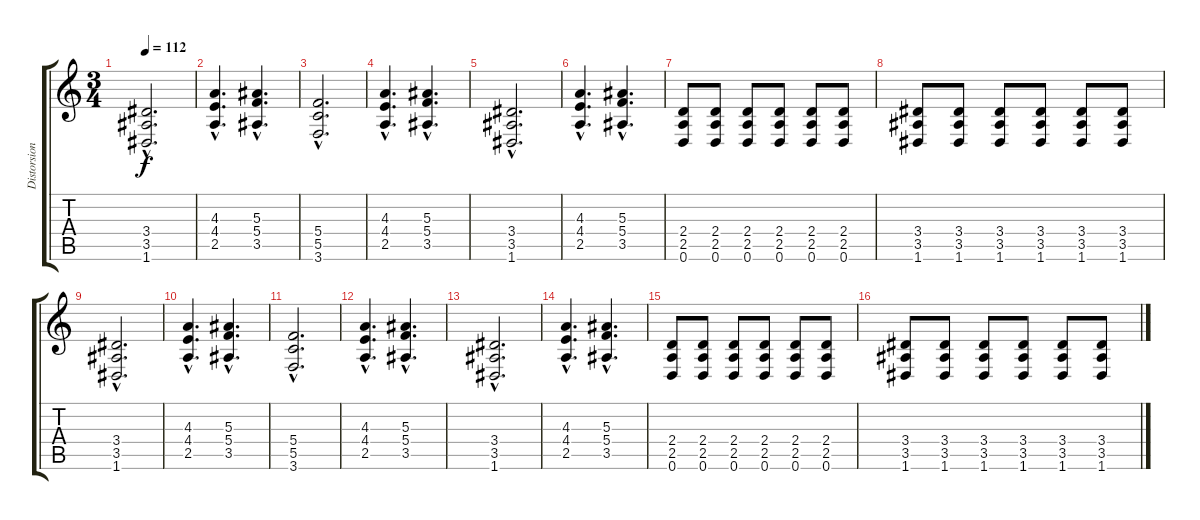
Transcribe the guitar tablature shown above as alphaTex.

\track ("Distorsion Guitar 2" "Distorsion") {instrument overdrivenguitar}
\staff {score tabs}
\tuning (D4 A3 F3 C3 G2 D2) {hide}
\ts (3 4)
\tempo 112
\clef g2
\ks c
(3.4{hac} 3.5{hac} 1.6{hac}).2{d dy f} |
(4.3{hac} 4.4{hac} 2.5{hac}).4{d} (5.3{hac} 5.4{hac} 3.5{hac}).4{d} |
(5.4{hac} 5.5{hac} 3.6{hac}).2{d} |
(4.3{hac} 4.4{hac} 2.5{hac}).4{d} (5.3{hac} 5.4{hac} 3.5{hac}).4{d} |
(3.4{hac} 3.5{hac} 1.6{hac}).2{d} |
(4.3{hac} 4.4{hac} 2.5{hac}).4{d} (5.3{hac} 5.4{hac} 3.5{hac}).4{d} |
(2.4 2.5 0.6).8 (2.4 2.5 0.6).8 (2.4 2.5 0.6).8 (2.4 2.5 0.6).8 (2.4 2.5 0.6).8 (2.4 2.5 0.6).8 |
(3.4 3.5 1.6).8 (3.4 3.5 1.6).8 (3.4 3.5 1.6).8 (3.4 3.5 1.6).8 (3.4 3.5 1.6).8 (3.4 3.5 1.6).8 |
(3.4{hac} 3.5{hac} 1.6{hac}).2{d} |
(4.3{hac} 4.4{hac} 2.5{hac}).4{d} (5.3{hac} 5.4{hac} 3.5{hac}).4{d} |
(5.4{hac} 5.5{hac} 3.6{hac}).2{d} |
(4.3{hac} 4.4{hac} 2.5{hac}).4{d} (5.3{hac} 5.4{hac} 3.5{hac}).4{d} |
(3.4{hac} 3.5{hac} 1.6{hac}).2{d} |
(4.3{hac} 4.4{hac} 2.5{hac}).4{d} (5.3{hac} 5.4{hac} 3.5{hac}).4{d} |
(2.4 2.5 0.6).8 (2.4 2.5 0.6).8 (2.4 2.5 0.6).8 (2.4 2.5 0.6).8 (2.4 2.5 0.6).8 (2.4 2.5 0.6).8 |
(3.4 3.5 1.6).8 (3.4 3.5 1.6).8 (3.4 3.5 1.6).8 (3.4 3.5 1.6).8 (3.4 3.5 1.6).8 (3.4 3.5 1.6).8
